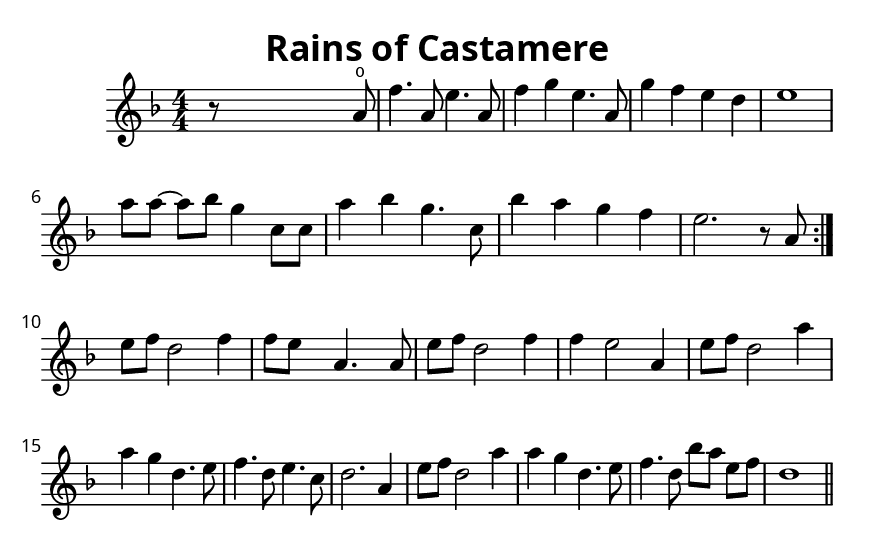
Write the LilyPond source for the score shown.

\version "2.18.2"


\header {
    title = "Rains of Castamere"
    subsubtitle = ""
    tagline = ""
    % tagline = \markup {
    %     Engraved at
    %     \simple #(strftime "%Y-%m-%d" (localtime (current-time)))
    %     with \with-url #"http://lilypond.org/"
    %     \line { LilyPond \simple #(lilypond-version) (http://lilypond.org/) }
    % }
}

\paper {
    fonts = #
    (make-pango-font-tree
     "CenturySchoolSB-Roman Regular"
     "CenturySchoolSB-Roman Regular"
     "CenturySchoolSB-Roman Regular"
     (/ (* staff-height pt) 2.5))

    #(set-paper-size "a5")
}

global = {
    \time 4/4
}

\score {
    \new StaffGroup \relative a' \repeat volta 1 {
        \numericTimeSignature
        \key f \major

        r8 s4 s2 a8 \open |
        f'4. a,8 e'4. a,8 |
        f'4 g4 e4. a,8 |
        g'4 f4 e4 d4 |
        e1 |
        \break

        \omit Accidental % omit natural marks (Auflösungszeichen)
        % \downbow \upbow
        a8[ a8] ~ a8[ b8] g4 c,8[ c8] |
        a'4 b4 g4. c,8 |
        b'4 a4 g4  f4 |
        e2. r8 a,8 |
        \set Score.repeatCommands = #'(end-repeat)
        \break

        e'[ f] d2 f4 |
        f8[e] s8  a,4. s8 a8 |

        e'[f] d2 f4 |
        f4 e2 a,4 |

        e'8[ f8] d2 a'4 |
        a g d4. e8 |
        f4. d8 e4. c8 |
        d2. a4 |

        e'8[ f8] d2 a'4 |
        a4 g d4. e8 |

        f4. d8 b'[ a] e[ f] |

        d1
        \bar "||"
    }
}

